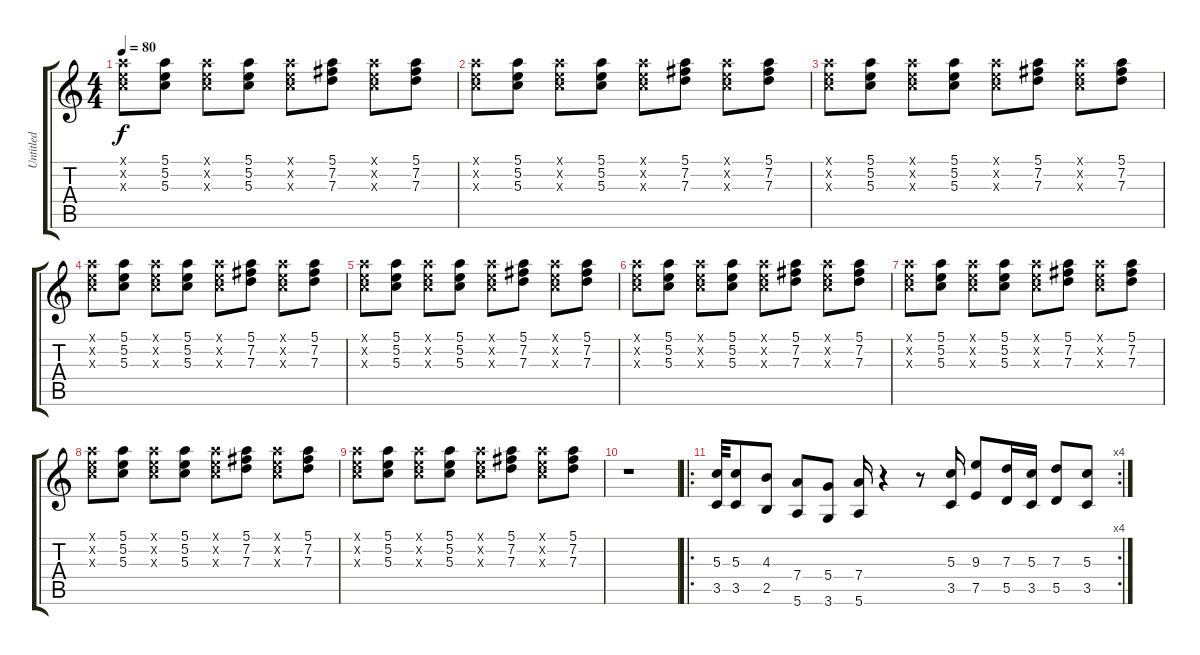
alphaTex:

\track ("Untitled" "Untitled") {instrument distortionguitar}
\staff {score tabs}
\tuning (E4 B3 G3 D3 A2 E2) {hide}
\ts (4 4)
\tempo 80
\clef g2
\ks c
(5.1{x} 5.2{x} 5.3{x}).8{dy f} (5.1 5.2 5.3).8 (5.1{x} 5.2{x} 5.3{x}).8 (5.1 5.2 5.3).8 (5.1{x} 5.2{x} 5.3{x}).8 (5.1 7.2 7.3).8 (5.1{x} 5.2{x} 5.3{x}).8 (5.1 7.2 7.3).8 |
(5.1{x} 5.2{x} 5.3{x}).8 (5.1 5.2 5.3).8 (5.1{x} 5.2{x} 5.3{x}).8 (5.1 5.2 5.3).8 (5.1{x} 5.2{x} 5.3{x}).8 (5.1 7.2 7.3).8 (5.1{x} 5.2{x} 5.3{x}).8 (5.1 7.2 7.3).8 |
(5.1{x} 5.2{x} 5.3{x}).8 (5.1 5.2 5.3).8 (5.1{x} 5.2{x} 5.3{x}).8 (5.1 5.2 5.3).8 (5.1{x} 5.2{x} 5.3{x}).8 (5.1 7.2 7.3).8 (5.1{x} 5.2{x} 5.3{x}).8 (5.1 7.2 7.3).8 |
(5.1{x} 5.2{x} 5.3{x}).8 (5.1 5.2 5.3).8 (5.1{x} 5.2{x} 5.3{x}).8 (5.1 5.2 5.3).8 (5.1{x} 5.2{x} 5.3{x}).8 (5.1 7.2 7.3).8 (5.1{x} 5.2{x} 5.3{x}).8 (5.1 7.2 7.3).8 |
(5.1{x} 5.2{x} 5.3{x}).8 (5.1 5.2 5.3).8 (5.1{x} 5.2{x} 5.3{x}).8 (5.1 5.2 5.3).8 (5.1{x} 5.2{x} 5.3{x}).8 (5.1 7.2 7.3).8 (5.1{x} 5.2{x} 5.3{x}).8 (5.1 7.2 7.3).8 |
(5.1{x} 5.2{x} 5.3{x}).8 (5.1 5.2 5.3).8 (5.1{x} 5.2{x} 5.3{x}).8 (5.1 5.2 5.3).8 (5.1{x} 5.2{x} 5.3{x}).8 (5.1 7.2 7.3).8 (5.1{x} 5.2{x} 5.3{x}).8 (5.1 7.2 7.3).8 |
(5.1{x} 5.2{x} 5.3{x}).8 (5.1 5.2 5.3).8 (5.1{x} 5.2{x} 5.3{x}).8 (5.1 5.2 5.3).8 (5.1{x} 5.2{x} 5.3{x}).8 (5.1 7.2 7.3).8 (5.1{x} 5.2{x} 5.3{x}).8 (5.1 7.2 7.3).8 |
(5.1{x} 5.2{x} 5.3{x}).8 (5.1 5.2 5.3).8 (5.1{x} 5.2{x} 5.3{x}).8 (5.1 5.2 5.3).8 (5.1{x} 5.2{x} 5.3{x}).8 (5.1 7.2 7.3).8 (5.1{x} 5.2{x} 5.3{x}).8 (5.1 7.2 7.3).8 |
(5.1{x} 5.2{x} 5.3{x}).8 (5.1 5.2 5.3).8 (5.1{x} 5.2{x} 5.3{x}).8 (5.1 5.2 5.3).8 (5.1{x} 5.2{x} 5.3{x}).8 (5.1 7.2 7.3).8 (5.1{x} 5.2{x} 5.3{x}).8 (5.1 7.2 7.3).8 |
r.1 |
\ro
\rc 4
(5.3 3.5).32 (5.3 3.5).8 (4.3 2.5).8 (7.4 5.6).8 (5.4 3.6).8 (7.4 5.6).16 r.4 r.8 (5.3 3.5).16 (9.3 7.5).8 (7.3 5.5).16 (5.3 3.5).16 (7.3 5.5).8 (5.3 3.5).8
